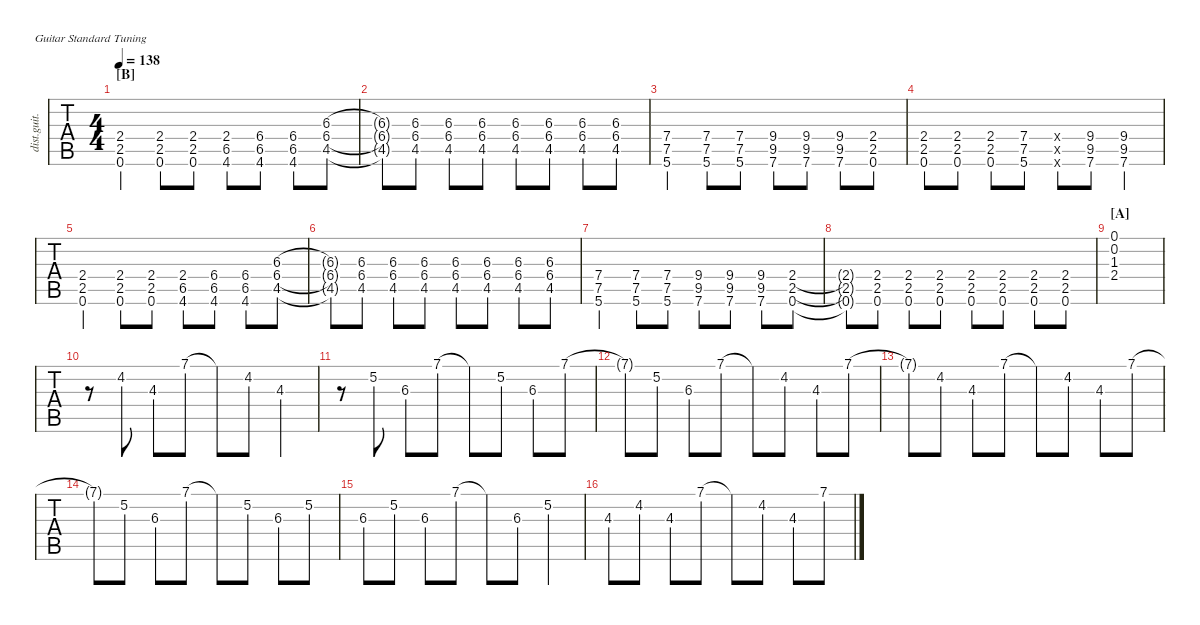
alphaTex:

\defaultSystemsLayout 4
\hideDynamics
\bracketExtendMode nobrackets
\track ("Distortion Guitar" "dist.guit.") {defaultSystemsLayout 4 instrument distortionguitar}
\staff {tabs}
\tuning (E4 B3 G3 D3 A2 E2)
\ts (4 4)
\section ("B" "")
\tempo 138
\clef g2
\ks c
(2.4 2.5 0.6).4{dy mf} (2.4 2.5 0.6).8 (2.4 2.5 0.6).8 (2.4 6.5{acc #} 4.6{acc #}).8 (6.4{acc #} 6.5{acc #} 4.6{acc #}).8 (6.4{acc #} 6.5{acc #} 4.6{acc #}).8 (6.3{acc #} 6.4{acc #} 4.5{acc #}).8 |
(6.3{t acc #} 6.4{t acc #} 4.5{t acc #}).8 (6.3{acc #} 6.4{acc #} 4.5{acc #}).8 (6.3{acc #} 6.4{acc #} 4.5{acc #}).8 (6.3{acc #} 6.4{acc #} 4.5{acc #}).8 (6.3{acc #} 6.4{acc #} 4.5{acc #}).8 (6.3{acc #} 6.4{acc #} 4.5{acc #}).8 (6.3{acc #} 6.4{acc #} 4.5{acc #}).8 (6.3{acc #} 6.4{acc #} 4.5{acc #}).8 |
(7.4 7.5 5.6).4 (7.4 7.5 5.6).8 (7.4 7.5 5.6).8 (7.6 9.5{acc #} 9.4).8 (7.6 9.5{acc #} 9.4).8 (7.6 9.5{acc #} 9.4).8 (2.4 2.5 0.6).8 |
(2.4 2.5 0.6).8 (0.6 2.5 2.4).8 (2.4 2.5 0.6).8 (5.6 7.5 7.4).8 (0.4{x} 0.5{x} 0.6{x}).8 (7.6 9.5{acc #} 9.4).8 (9.4{st} 9.5{st acc #} 7.6{st}).4 |
(2.4 2.5 0.6).4 (2.4 2.5 0.6).8 (2.4 2.5 0.6).8 (2.4 6.5{acc #} 4.6{acc #}).8 (6.4{acc #} 6.5{acc #} 4.6{acc #}).8 (6.4{acc #} 6.5{acc #} 4.6{acc #}).8 (6.3{acc #} 6.4{acc #} 4.5{acc #}).8 |
(6.3{t acc #} 6.4{t acc #} 4.5{t acc #}).8 (6.3{acc #} 6.4{acc #} 4.5{acc #}).8 (6.3{acc #} 6.4{acc #} 4.5{acc #}).8 (6.3{acc #} 6.4{acc #} 4.5{acc #}).8 (6.3{acc #} 6.4{acc #} 4.5{acc #}).8 (6.3{acc #} 6.4{acc #} 4.5{acc #}).8 (6.3{acc #} 6.4{acc #} 4.5{acc #}).8 (6.3{acc #} 6.4{acc #} 4.5{acc #}).8 |
(7.4 7.5 5.6).4 (7.4 7.5 5.6).8 (7.4 7.5 5.6).8 (7.6 9.5{acc #} 9.4).8 (7.6 9.5{acc #} 9.4).8 (7.6 9.5{acc #} 9.4).8 (2.4 2.5 0.6).8 |
(2.4{t} 2.5{t} 0.6{t}).8 (0.6 2.5 2.4).8 (0.6 2.5 2.4).8 (0.6 2.5 2.4).8 (0.6 2.5 2.4).8 (0.6 2.5 2.4).8 (0.6 2.5 2.4).8 (0.6 2.5 2.4).8 |
\section ("A" "")
(0.1 0.2 1.3{acc #} 2.4).1{instrument electricguitarclean} |
r.8 4.2{acc #}.8 4.3.8 7.1.8 7.1{t}.8 4.2{acc #}.8 4.3.4 |
r.8 5.2.8 6.3{acc #}.8 7.1.8 7.1{t}.8 5.2.8 6.3{acc #}.8 7.1.8 |
7.1{t}.8 5.2.8 6.3{acc #}.8 7.1.8 7.1{t}.8 4.2{acc #}.8 4.3.8 7.1.8 |
7.1{t}.8 4.2{acc #}.8 4.3.8 7.1.8 7.1{t}.8 4.2{acc #}.8 4.3.8 7.1.8 |
7.1{t}.8 5.2.8 6.3{acc #}.8 7.1.8 7.1{t}.8 5.2.8 6.3{acc #}.8 5.2.8 |
6.3{acc #}.8 5.2.8 6.3{acc #}.8 7.1.8 7.1{t}.8 6.3{acc #}.8 5.2.4 |
4.3.8 4.2{acc #}.8 4.3.8 7.1.8 7.1{t}.8 4.2{acc #}.8 4.3.8 7.1.8
